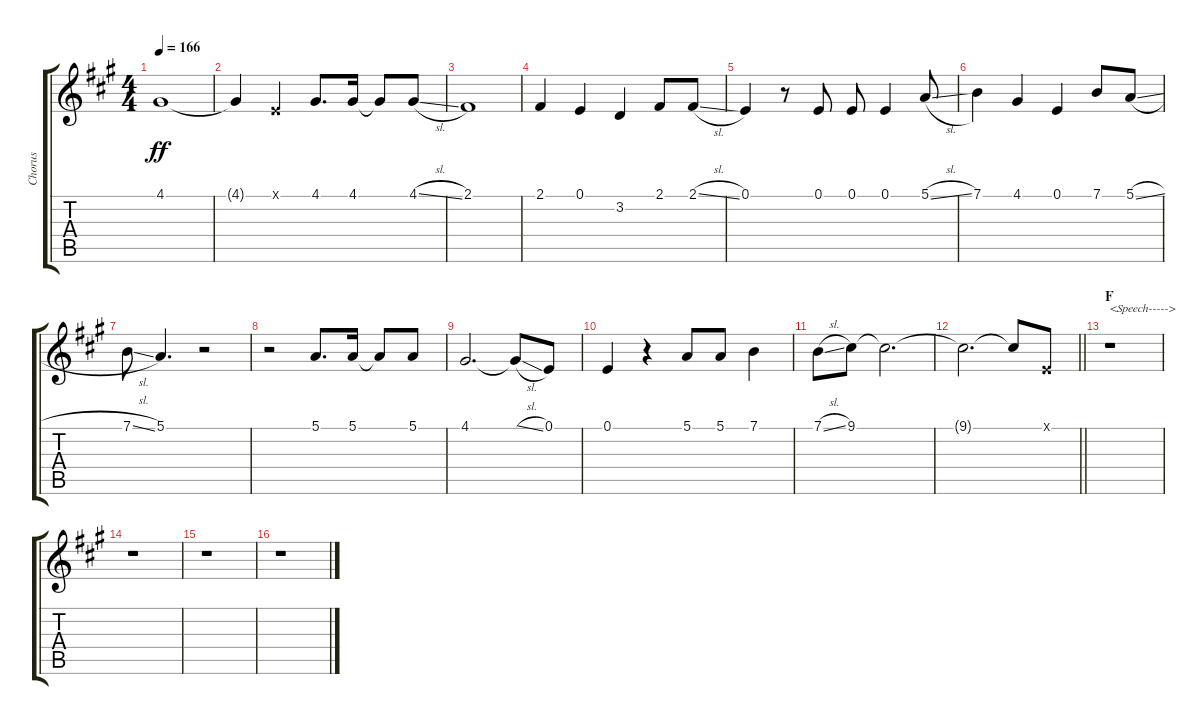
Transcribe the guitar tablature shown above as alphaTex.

\track ("Chorus" "Chorus") {instrument voiceoohs}
\staff {score tabs}
\tuning (E4 B3 G3 D3 A2 E2) {hide}
\ts (4 4)
\tempo 166
\clef g2
\ks a
4.1.1{dy ff} |
4.1{t}.4 0.1{x}.4 4.1.8{d} 4.1.16 4.1{t}.8 4.1{sl}.8 |
2.1.1 |
2.1.4 0.1.4 3.2.4 2.1.8 2.1{sl}.8 |
0.1.4 r.8 0.1.8 0.1.8 0.1.4 5.1{sl}.8 |
7.1.4 4.1.4 0.1.4 7.1.8 5.1{sl}.8 |
7.1{sl}.8 5.1.4{d} r.2 |
r.2 5.1.8{d} 5.1.16 5.1{t}.8 5.1.8 |
4.1.2{d} 4.1{sl t}.8 0.1.8 |
0.1.4 r.4 5.1.8 5.1.8 7.1.4 |
7.1{sl}.8 9.1.8 9.1{t}.2{d} |
\barLineRight lightlight
9.1{t}.2{d} 9.1{t}.8 0.1{x}.8 |
\section ("" "F")
r.1{txt "<Speech----->"} |
r.1 |
r.1 |
r.1
